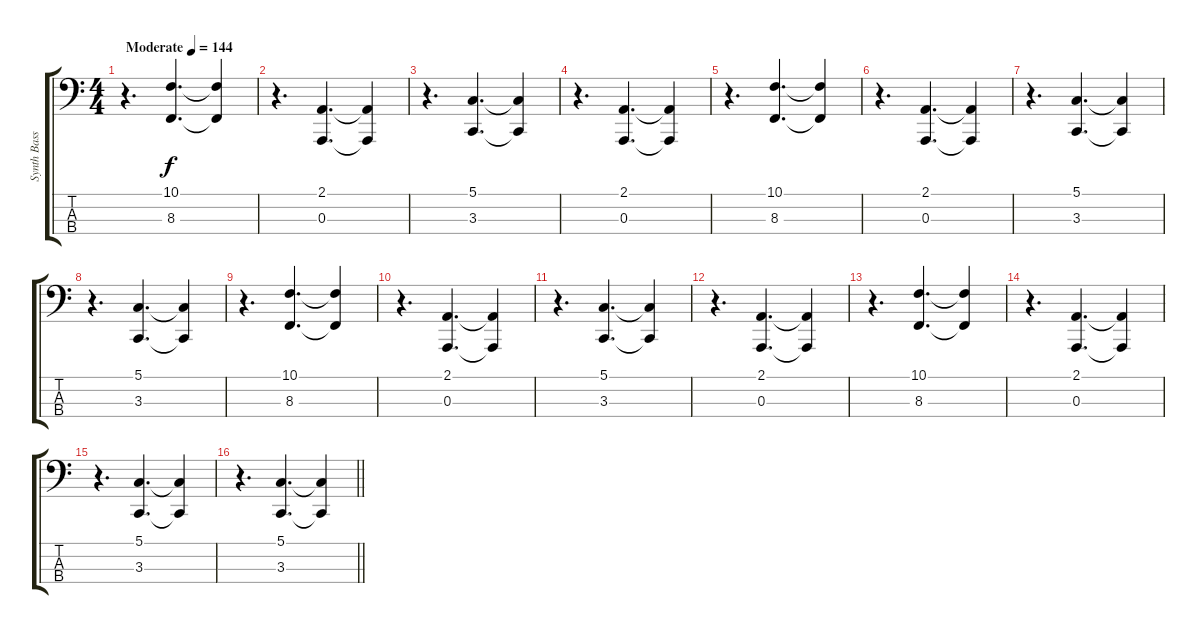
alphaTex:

\track ("Synth Bass" "Synth Bass") {instrument lead2sawtooth}
\staff {score tabs}
\tuning (G2 D2 A1 E1) {hide}
\ts (4 4)
\tempo (144 "Moderate")
\clef f4
\ks c
r.4{d dy f instrument lead2sawtooth} (10.1 8.3).4{d} (10.1{t} 8.3{t}).4 |
r.4{d} (2.1 0.3).4{d} (2.1{t} 0.3{t}).4 |
r.4{d} (5.1 3.3).4{d} (5.1{t} 3.3{t}).4 |
r.4{d} (2.1 0.3).4{d} (2.1{t} 0.3{t}).4 |
r.4{d} (10.1 8.3).4{d} (10.1{t} 8.3{t}).4 |
r.4{d} (2.1 0.3).4{d} (2.1{t} 0.3{t}).4 |
r.4{d} (5.1 3.3).4{d} (5.1{t} 3.3{t}).4 |
r.4{d} (5.1 3.3).4{d} (5.1{t} 3.3{t}).4 |
r.4{d} (10.1 8.3).4{d} (10.1{t} 8.3{t}).4 |
r.4{d} (2.1 0.3).4{d} (2.1{t} 0.3{t}).4 |
r.4{d} (5.1 3.3).4{d} (5.1{t} 3.3{t}).4 |
r.4{d} (2.1 0.3).4{d} (2.1{t} 0.3{t}).4 |
r.4{d} (10.1 8.3).4{d} (10.1{t} 8.3{t}).4 |
r.4{d} (2.1 0.3).4{d} (2.1{t} 0.3{t}).4 |
r.4{d} (5.1 3.3).4{d} (5.1{t} 3.3{t}).4 |
\barLineRight lightlight
r.4{d} (5.1 3.3).4{d} (5.1{t} 3.3{t}).4
